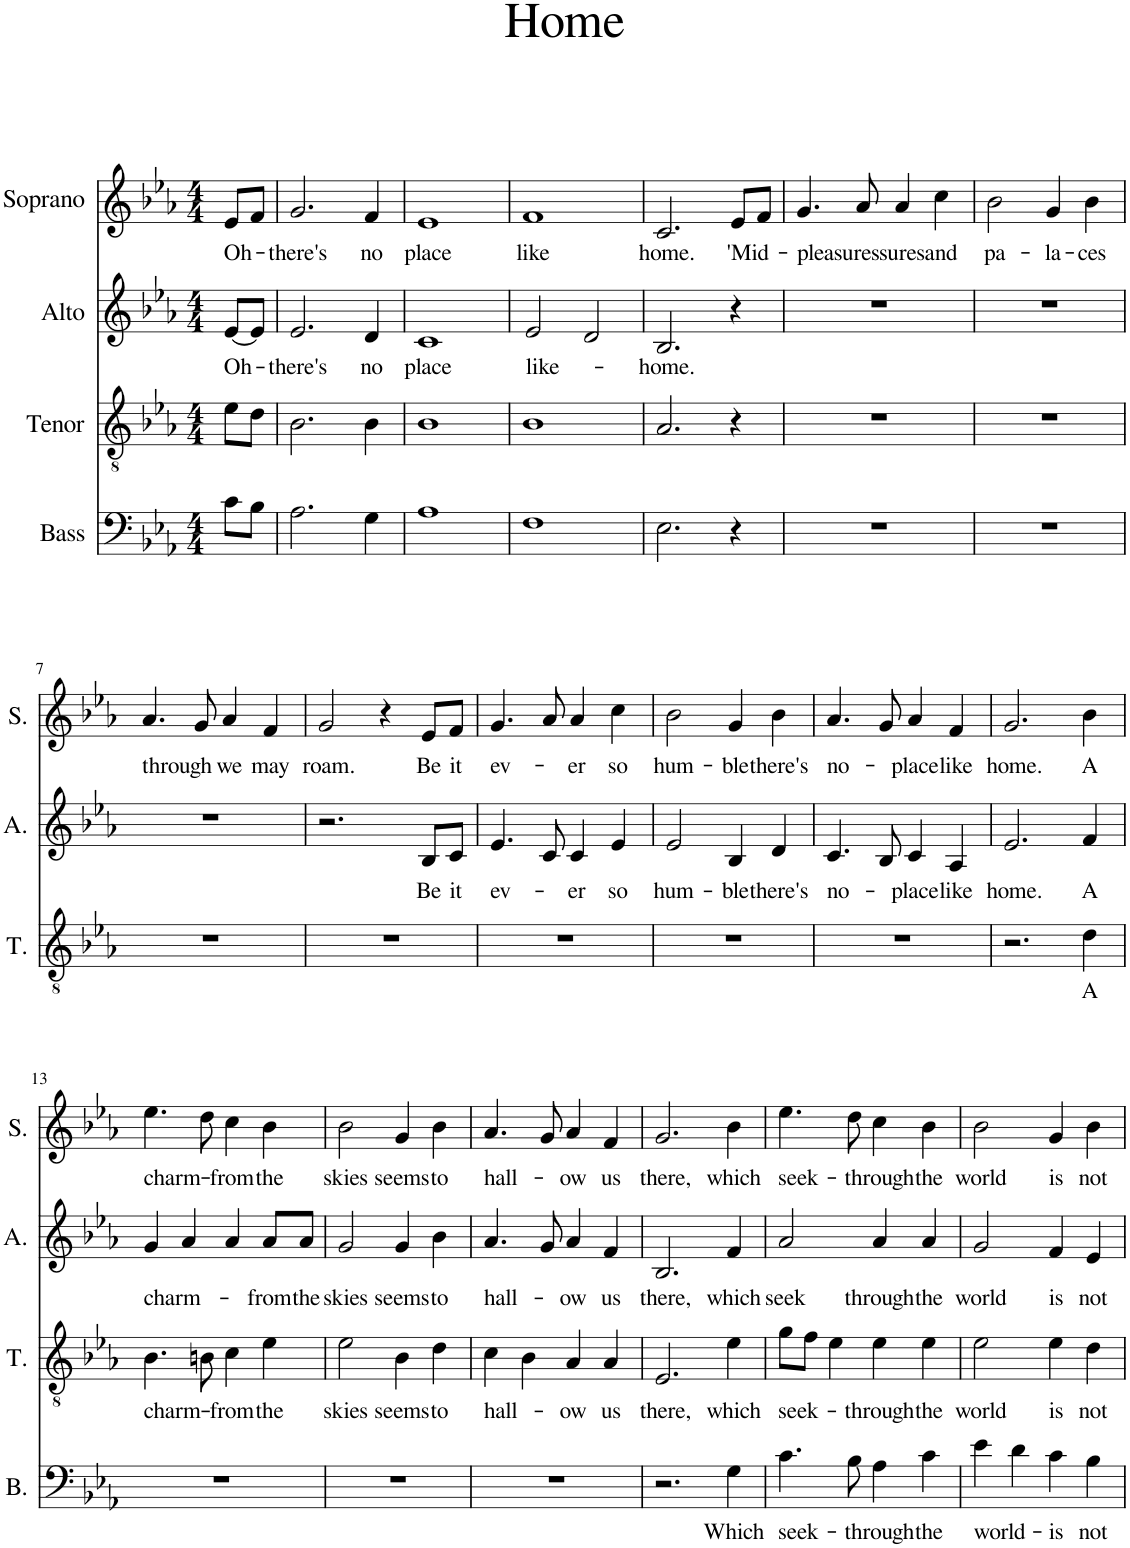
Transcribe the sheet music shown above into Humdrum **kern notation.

**kern	**text	**kern	**text	**kern	**text	**kern	**text
*part4	*part4	*part3	*part3	*part2	*part2	*part1	*part1
*staff4	*staff4	*staff3	*staff3	*staff2	*staff2	*staff1	*staff1
*I"Bass	*	*I"Tenor	*	*I"Alto	*	*I"Soprano	*
*I'B.	*	*I'T.	*	*I'A.	*	*I'S.	*
*clefF4	*	*clefGv2	*	*clefG2	*	*clefG2	*
*Trd12c21	*	*Trd12c21	*	*Trd12c21	*	*Trd12c21	*
*k[b-e-a-]	*	*k[b-e-a-]	*	*k[b-e-a-]	*	*k[b-e-a-]	*
*M4/4	*	*M4/4	*	*M4/4	*	*M4/4	*
=	=	=	=	=	=	=	=
!	!	!	!	!	!LO:LY:b	!	!LO:LY:b
8c\L	.	8e-\L	.	[8e-/L	Oh-	8e-/L	Oh-
8B-\J	.	8d\J	.	8e-/J]	.	8f/J	.
=1	=1	=1	=1	=1	=1	=1	=1
!	!	!	!	!	!LO:LY:b	!	!LO:LY:b
2.A-\	.	2.B-\	.	2.e-/	-there's	2.g/	-there's
!	!	!	!	!	!LO:LY:b	!	!LO:LY:b
4G\	.	4B-\	.	4d/	no	4f/	no
=2	=2	=2	=2	=2	=2	=2	=2
!	!	!	!	!	!LO:LY:b	!	!LO:LY:b
1A-	.	1B-	.	1c	place	1e-	place
=3	=3	=3	=3	=3	=3	=3	=3
!	!	!	!	!	!LO:LY:b	!	!LO:LY:b
1F	.	1B-	.	2e-/	like-	1f	like
.	.	.	.	2d/	.	.	.
=4	=4	=4	=4	=4	=4	=4	=4
!	!	!	!	!	!LO:LY:b	!	!LO:LY:b
2.E-\	.	2.A-/	.	2.B-/	-home.	2.c/	home.
!	!	!	!	!	!	!	!LO:LY:b
4r	.	4r	.	4r	.	8e-/L	'Mid-
.	.	.	.	.	.	8f/J	.
=5	=5	=5	=5	=5	=5	=5	=5
!	!	!	!	!	!	!	!LO:LY:b
1r	.	1r	.	1r	.	4.g/	-pleasures-
.	.	.	.	.	.	8a-/	.
!	!	!	!	!	!	!	!LO:LY:b
.	.	.	.	.	.	4a-/	-sures
!	!	!	!	!	!	!	!LO:LY:b
.	.	.	.	.	.	4cc\	and
=6	=6	=6	=6	=6	=6	=6	=6
!	!	!	!	!	!	!	!LO:LY:b
1r	.	1r	.	1r	.	2b-\	pa-
!	!	!	!	!	!	!	!LO:LY:b
.	.	.	.	.	.	4g/	-la-
!	!	!	!	!	!	!	!LO:LY:b
.	.	.	.	.	.	4b-\	-ces
!!LO:LB:g=z
=7	=7	=7	=7	=7	=7	=7	=7
!	!	!	!	!	!	!	!LO:LY:b
1r	.	1r	.	1r	.	4.a-/	through-
.	.	.	.	.	.	8g/	.
!	!	!	!	!	!	!	!LO:LY:b
.	.	.	.	.	.	4a-/	-we
!	!	!	!	!	!	!	!LO:LY:b
.	.	.	.	.	.	4f/	may
=8	=8	=8	=8	=8	=8	=8	=8
!	!	!	!	!	!	!	!LO:LY:b
1r	.	1r	.	2.r	.	2g/	roam.
.	.	.	.	.	.	4r	.
!	!	!	!	!	!LO:LY:b	!	!LO:LY:b
.	.	.	.	8B-/L	Be	8e-/L	Be
!	!	!	!	!	!LO:LY:b	!	!LO:LY:b
.	.	.	.	8c/J	it	8f/J	it
=9	=9	=9	=9	=9	=9	=9	=9
!	!	!	!	!	!LO:LY:b	!	!LO:LY:b
1r	.	1r	.	4.e-/	ev-	4.g/	ev-
.	.	.	.	8c/	.	8a-/	.
!	!	!	!	!	!LO:LY:b	!	!LO:LY:b
.	.	.	.	4c/	-er	4a-/	-er
!	!	!	!	!	!LO:LY:b	!	!LO:LY:b
.	.	.	.	4e-/	so	4cc\	so
=10	=10	=10	=10	=10	=10	=10	=10
!	!	!	!	!	!LO:LY:b	!	!LO:LY:b
1r	.	1r	.	2e-/	hum-	2b-\	hum-
!	!	!	!	!	!LO:LY:b	!	!LO:LY:b
.	.	.	.	4B-/	-ble	4g/	-ble
!	!	!	!	!	!LO:LY:b	!	!LO:LY:b
.	.	.	.	4d/	there's	4b-\	there's
=11	=11	=11	=11	=11	=11	=11	=11
!	!	!	!	!	!LO:LY:b	!	!LO:LY:b
1r	.	1r	.	4.c/	no-	4.a-/	no-
.	.	.	.	8B-/	.	8g/	.
!	!	!	!	!	!LO:LY:b	!	!LO:LY:b
.	.	.	.	4c/	-place	4a-/	-place
!	!	!	!	!	!LO:LY:b	!	!LO:LY:b
.	.	.	.	4A-/	like	4f/	like
=12	=12	=12	=12	=12	=12	=12	=12
!	!	!	!	!	!LO:LY:b	!	!LO:LY:b
1r	.	2.r	.	2.e-/	home.	2.g/	home.
!	!	!	!LO:LY:b	!	!LO:LY:b	!	!LO:LY:b
.	.	4d\	A	4f/	A	4b-\	A
!!LO:LB:g=z
=13	=13	=13	=13	=13	=13	=13	=13
!	!	!	!LO:LY:b	!	!LO:LY:b	!	!LO:LY:b
1r	.	4.B-\	charm-	4g/	charm-	4.ee-\	charm-
.	.	.	.	4a-/	.	.	.
.	.	8Bn\	.	.	.	8dd\	.
!	!	!	!LO:LY:b	!	!	!	!LO:LY:b
.	.	4c\	-from	4a-/	.	4cc\	-from
!	!	!	!LO:LY:b	!	!LO:LY:b	!	!LO:LY:b
.	.	4e-\	the	8a-/L	-from	4b-\	the
!	!	!	!	!	!LO:LY:b	!	!
.	.	.	.	8a-/J	the	.	.
=14	=14	=14	=14	=14	=14	=14	=14
!	!	!	!LO:LY:b	!	!LO:LY:b	!	!LO:LY:b
1r	.	2e-\	skies	2g/	skies	2b-\	skies
!	!	!	!LO:LY:b	!	!LO:LY:b	!	!LO:LY:b
.	.	4B-\	seems	4g/	seems	4g/	seems
!	!	!	!LO:LY:b	!	!LO:LY:b	!	!LO:LY:b
.	.	4d\	to	4b-\	to	4b-\	to
=15	=15	=15	=15	=15	=15	=15	=15
!	!	!	!LO:LY:b	!	!LO:LY:b	!	!LO:LY:b
1r	.	4c\	hall-	4.a-/	hall-	4.a-/	hall-
.	.	4B-\	.	.	.	.	.
.	.	.	.	8g/	.	8g/	.
!	!	!	!LO:LY:b	!	!LO:LY:b	!	!LO:LY:b
.	.	4A-/	-ow	4a-/	-ow	4a-/	-ow
!	!	!	!LO:LY:b	!	!LO:LY:b	!	!LO:LY:b
.	.	4A-/	us	4f/	us	4f/	us
=16	=16	=16	=16	=16	=16	=16	=16
!	!	!	!LO:LY:b	!	!LO:LY:b	!	!LO:LY:b
2.r	.	2.E-/	there,	2.B-/	there,	2.g/	there,
!	!LO:LY:b	!	!LO:LY:b	!	!LO:LY:b	!	!LO:LY:b
4G\	Which	4e-\	which	4f/	which	4b-\	which
=17	=17	=17	=17	=17	=17	=17	=17
!	!LO:LY:b	!	!LO:LY:b	!	!LO:LY:b	!	!LO:LY:b
4.c\	seek-	8g\L	seek-	2a-/	seek	4.ee-\	seek-
.	.	8f\J	.	.	.	.	.
.	.	4e-\	.	.	.	.	.
8B-\	.	.	.	.	.	8dd\	.
!	!LO:LY:b	!	!LO:LY:b	!	!LO:LY:b	!	!LO:LY:b
4A-\	-through	4e-\	-through	4a-/	through	4cc\	-through
!	!LO:LY:b	!	!LO:LY:b	!	!LO:LY:b	!	!LO:LY:b
4c\	the	4e-\	the	4a-/	the	4b-\	the
=18	=18	=18	=18	=18	=18	=18	=18
!	!LO:LY:b	!	!LO:LY:b	!	!LO:LY:b	!	!LO:LY:b
4e-\	world-	2e-\	world	2g/	world	2b-\	world
4d\	.	.	.	.	.	.	.
!	!LO:LY:b	!	!LO:LY:b	!	!LO:LY:b	!	!LO:LY:b
4c\	-is	4e-\	is	4f/	is	4g/	is
!	!LO:LY:b	!	!LO:LY:b	!	!LO:LY:b	!	!LO:LY:b
4B-\	not	4d\	not	4e-/	not	4b-\	not
=	=	=	=	=	=	=	=
*-	*-	*-	*-	*-	*-	*-	*-
